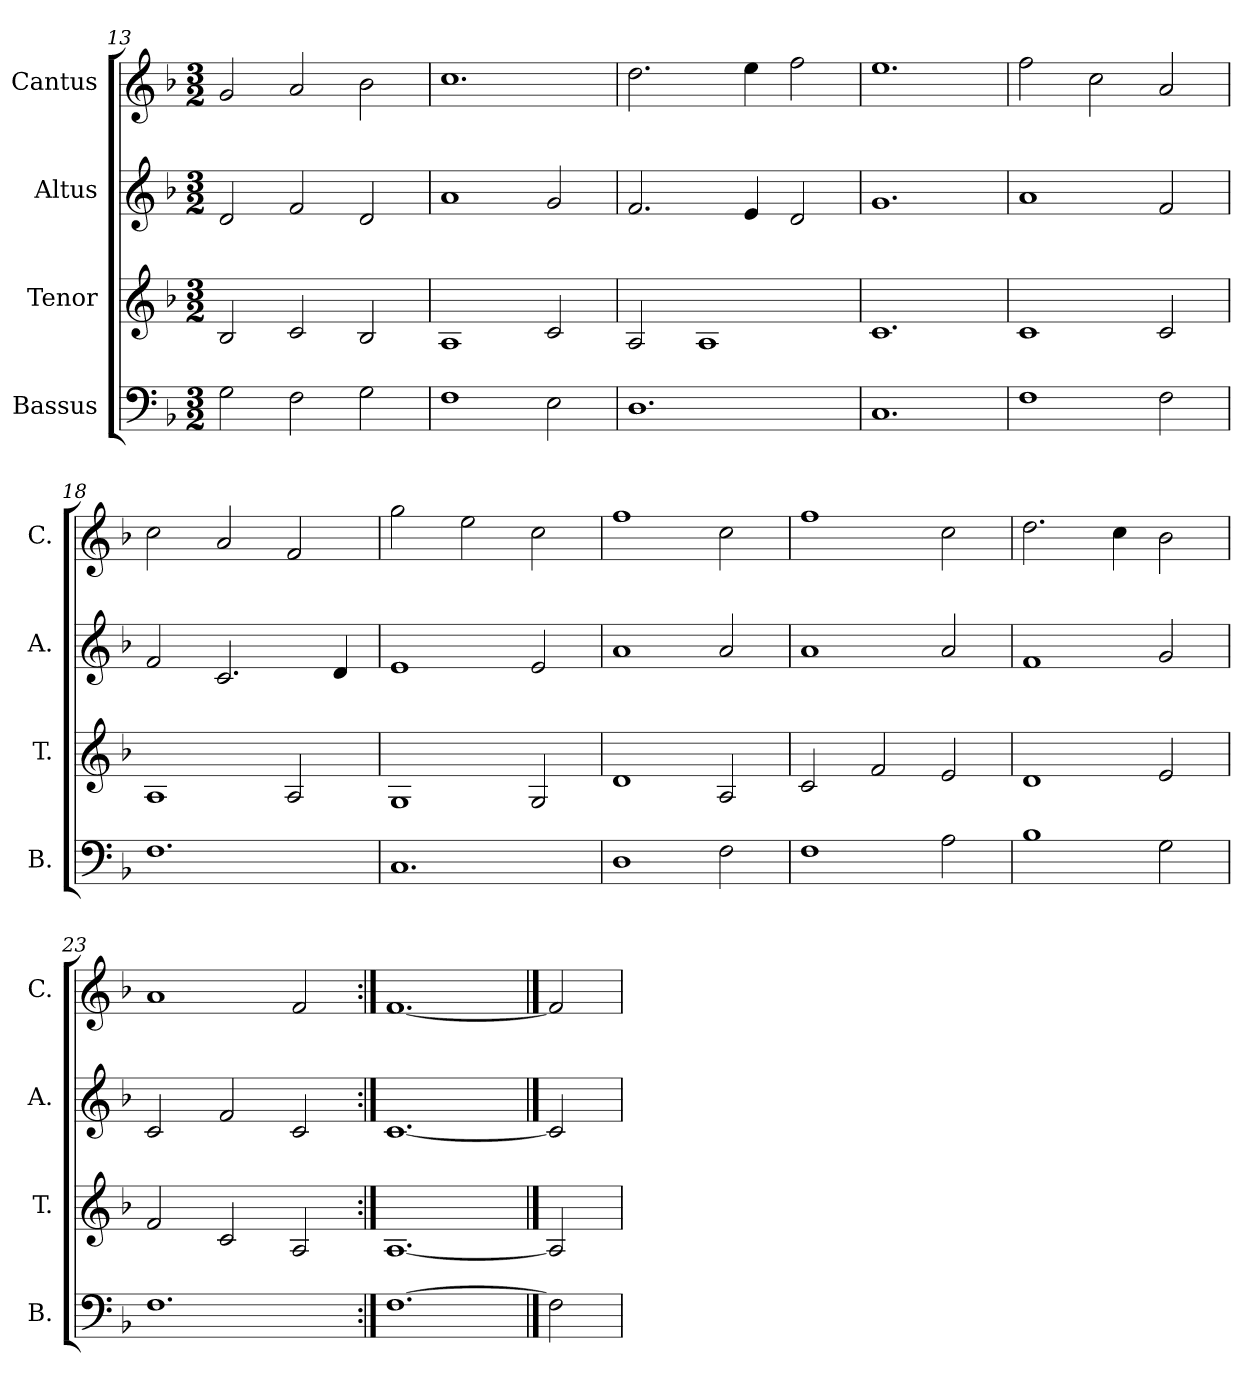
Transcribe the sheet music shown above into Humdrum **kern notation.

**kern	**kern	**kern	**kern
*part4	*part3	*part2	*part1
*staff4	*staff3	*staff2	*staff1
*I"Bassus	*I"Tenor	*I"Altus	*I"Cantus
*I'B.	*I'T.	*I'A.	*I'C.
!!LO:LB:g=z
*clefF4	*clefG2	*clefG2	*clefG2
*k[b-]	*k[b-]	*k[b-]	*k[b-]
*F:	*F:	*F:	*F:
*M3/2	*M3/2	*M3/2	*M3/2
=13	=13	=13	=13
2G\	2B-/	2d/	2g/
2F\	2c/	2f/	2a/
2G\	2B-/	2d/	2b-\
=14	=14	=14	=14
1F\	1A/	1a/	1.cc\
2E\	2c/	2g/	.
=15	=15	=15	=15
1.D\	2A/	2.f/	2.dd\
.	1A/	.	.
.	.	4e/	4ee\
.	.	2d/	2ff\
=16	=16	=16	=16
1.C/	1.c/	1.g/	1.ee\
=17	=17	=17	=17
1F\	1c/	1a/	2ff\
.	.	.	2cc\
2F\	2c/	2f/	2a/
=18	=18	=18	=18
1.F\	1A/	2f/	2cc\
.	.	2.c/	2a/
.	2A/	.	2f/
.	.	4d/	.
=19	=19	=19	=19
1.C/	1G/	1e/	2gg\
.	.	.	2ee\
.	2G/	2e/	2cc\
=20	=20	=20	=20
1D\	1d/	1a/	1ff\
2F\	2A/	2a/	2cc\
=21	=21	=21	=21
1F\	2c/	1a/	1ff\
.	2f/	.	.
2A\	2e/	2a/	2cc\
=22	=22	=22	=22
1B-\	1d/	1f/	2.dd\
.	.	.	4cc\
2G\	2e/	2g/	2b-\
=23	=23	=23	=23
1.F\	2f/	2c/	1a/
.	2c/	2f/	.
.	2A/	2c/	2f/
=24:|!	=24:|!	=24:|!	=24:|!
[1.F\	[1.A/	[1.c/	[1.f/
==25	==25	==25	==25
2F\]	2A/]	2c/]	2f/]
=	=	=	=
*-	*-	*-	*-
